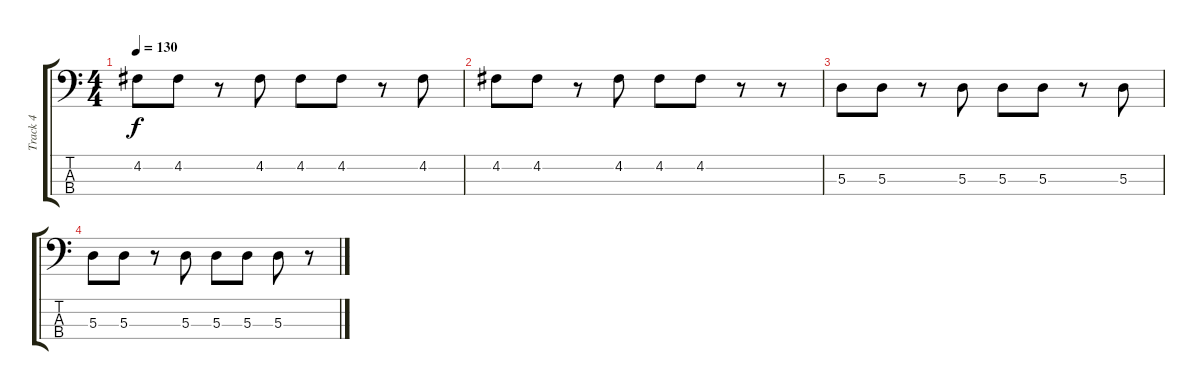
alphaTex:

\track ("Track 4" "Track 4") {instrument electricbassfinger bank 163}
\staff {score tabs}
\tuning (G2 D2 A1 E1) {hide}
\ts (4 4)
\tempo 130
\clef f4
\ks c
4.2.8{dy f} 4.2.8 r.8 4.2.8 4.2.8 4.2.8 r.8 4.2.8 |
4.2.8 4.2.8 r.8 4.2.8 4.2.8 4.2.8 r.8 r.8 |
5.3.8 5.3.8 r.8 5.3.8 5.3.8 5.3.8 r.8 5.3.8 |
5.3.8 5.3.8 r.8 5.3.8 5.3.8 5.3.8 5.3.8 r.8
